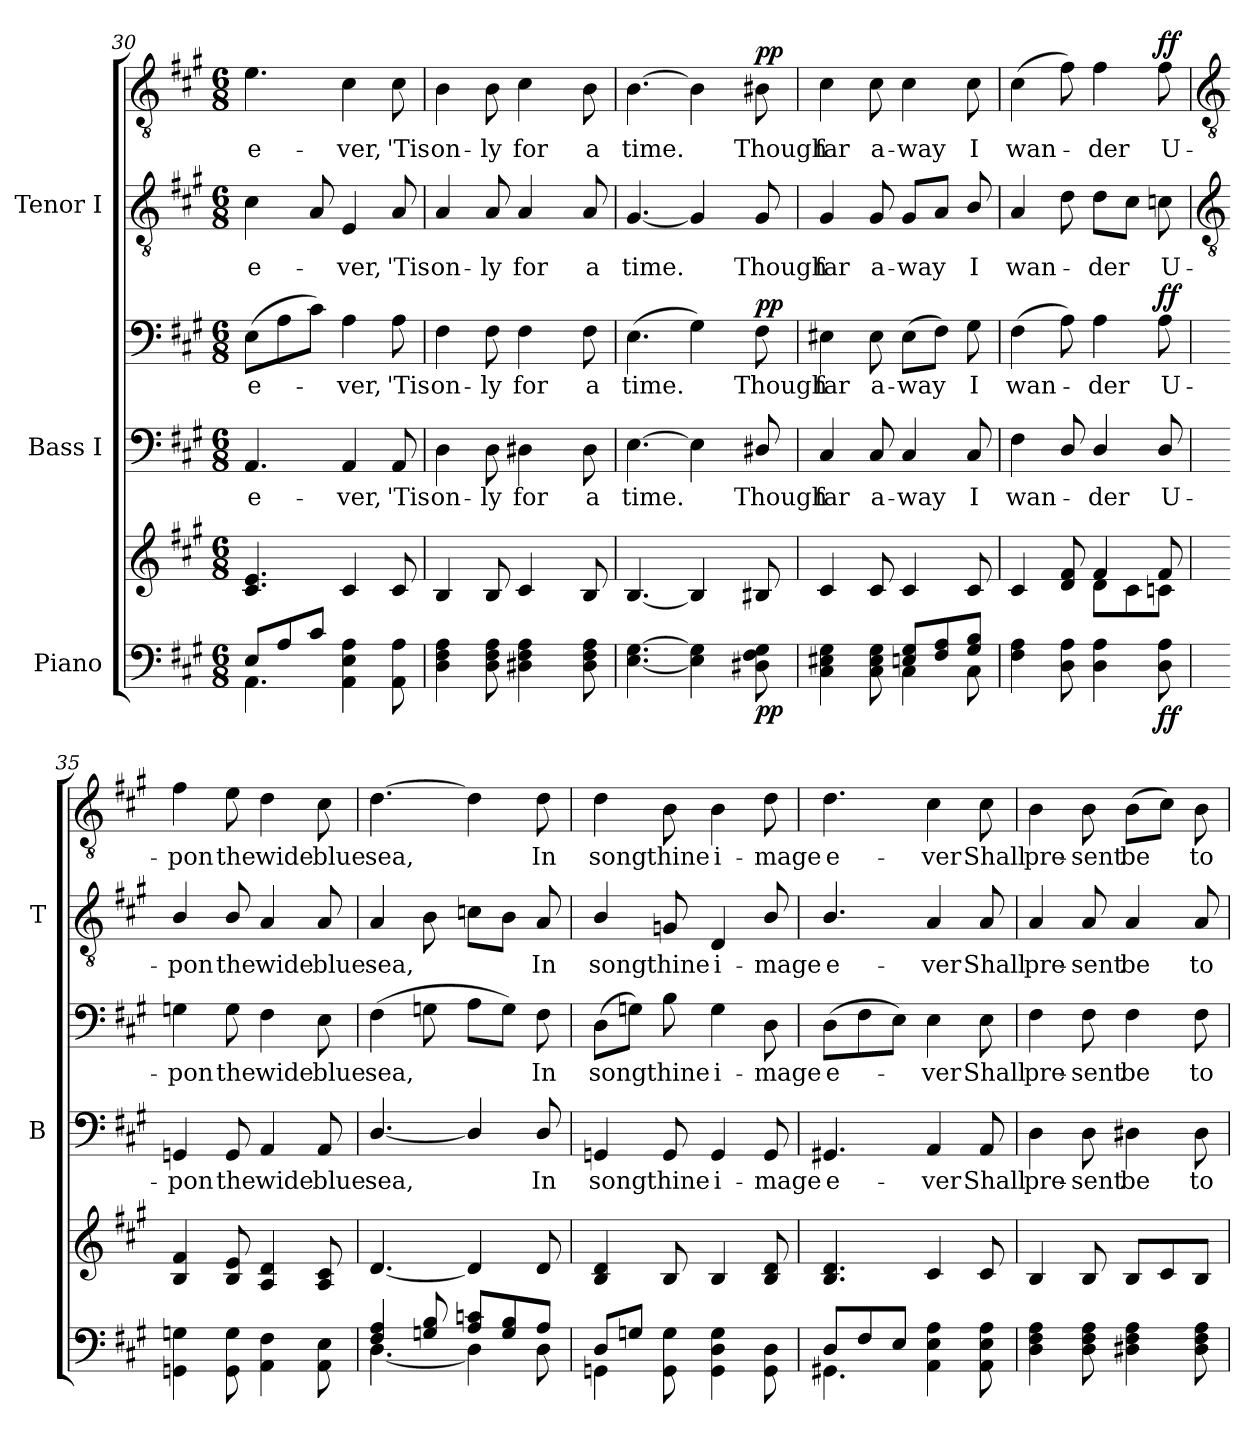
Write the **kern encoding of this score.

**kern	**kern	**dynam	**kern	**text	**kern	**text	**dynam	**kern	**text	**kern	**text	**dynam
*part3	*part3	*part3	*part2	*part2	*part2	*part2	*part2	*part1	*part1	*part1	*part1	*part1
*staff6	*staff5	*staff5/6	*staff4	*staff4	*staff3	*staff3	*staff3/4	*staff2	*staff2	*staff1	*staff1	*staff1/2
*I"Piano	*	*	*I"Bass I	*	*	*	*	*I"Tenor I	*	*	*	*
*	*	*	*I'B	*	*	*	*	*I'T	*	*	*	*
!!LO:LB:g=z
*clefF4	*clefG2	*	*clefF4	*	*clefF4	*	*	*clefGv2	*	*clefGv2	*	*
*k[f#c#g#]	*k[f#c#g#]	*	*k[f#c#g#]	*	*k[f#c#g#]	*	*	*k[f#c#g#]	*	*k[f#c#g#]	*	*
*A:	*A:	*	*A:	*	*A:	*	*	*A:	*	*A:	*	*
*M6/8	*M6/8	*	*M6/8	*	*M6/8	*	*	*M6/8	*	*M6/8	*	*
=30	=30	=30	=30	=30	=30	=30	=30	=30	=30	=30	=30	=30
*^	*	*	*	*	*	*	*	*	*	*	*	*
!	!	!	!	!	!LO:LY:b	!	!LO:LY:b	!	!	!LO:LY:b	!	!LO:LY:b	!
8E/L	4.AA\	4.c# 4.e	.	4.AA	e-	(>8EL	e-	.	4c#	e-	4.e	e-	.
8A/	.	.	.	.	.	8A	.	.	.	.	.	.	.
8c#/J	.	.	.	.	.	8c#J)	.	.	8A	.	.	.	.
!	!	!	!	!	!LO:LY:b	!	!LO:LY:b	!	!	!LO:LY:b	!	!LO:LY:b	!
4.ryy	4AA\ 4E\ 4A\	4c#	.	4AA	-ver,	4A	ver,	.	4E	ver,	4c#	-ver,	.
!	!	!	!	!	!LO:LY:b	!	!LO:LY:b	!	!	!LO:LY:b	!	!LO:LY:b	!
.	8AA\ 8A\	8c#	.	8AA	'Tis	8A	'Tis	.	8A	'Tis	8c#	'Tis	.
=31	=31	=31	=31	=31	=31	=31	=31	=31	=31	=31	=31	=31	=31
!	!	!	!	!	!LO:LY:b	!	!LO:LY:b	!	!	!LO:LY:b	!	!LO:LY:b	!
2ryy	4D\ 4F#\ 4A\	4B	.	4D	on-	4F#	on-	.	4A	on-	4B	on-	.
!	!	!	!	!	!LO:LY:b	!	!LO:LY:b	!	!	!LO:LY:b	!	!LO:LY:b	!
.	8D\ 8F#\ 8A\	8B	.	8D	-ly	8F#	-ly	.	8A	-ly	8B	-ly	.
!	!	!	!	!	!LO:LY:b	!	!LO:LY:b	!	!	!LO:LY:b	!	!LO:LY:b	!
.	4D#X\ 4F#\ 4A\	4c#	.	4D#X	for	4F#	for	.	4A	for	4c#	for	.
8ryy	.	.	.	.	.	.	.	.	.	.	.	.	.
!	!	!	!	!	!LO:LY:b	!	!LO:LY:b	!	!	!LO:LY:b	!	!LO:LY:b	!
8ryy	8D#\ 8F#\ 8A\	8B	.	8D#	a	8F#	a	.	8A	a	8B	a	.
=32	=32	=32	=32	=32	=32	=32	=32	=32	=32	=32	=32	=32	=32
!	!	!	!	!	!LO:LY:b	!	!LO:LY:b	!	!	!LO:LY:b	!	!LO:LY:b	!
2ryy	[4.E\ [4.G#\	[4.B	.	[4.E	time.	(>4.E	time.	.	[4.G#	time.	[4.B	time.	.
.	4E\] 4G#\]	4B]	.	4E]	.	4G#)	.	.	4G#]	.	4B]	.	.
8ryy	.	.	.	.	.	.	.	.	.	.	.	.	.
!	!	!	!LO:DY:b=2	!	!LO:LY:b	!	!LO:LY:b	!	!	!LO:LY:b	!	!LO:LY:b	!
!	!	!	!LO:DY:n=1:b	!	!	!	!	!LO:DY:b=2	!	!	!	!	!
!	!	!	!	!	!	!	!	!LO:DY:n=1:b	!	!	!	!	!LO:DY:b=2
!	!	!	!	!	!	!	!	!	!	!	!	!	!LO:DY:n=1:b
8ryy	8D#X\ 8F#\ 8G#\	8B#X	p p	8D#X/	Though	8F#	Though	p p	8G#	Though	8B#X	Though	p p
=33	=33	=33	=33	=33	=33	=33	=33	=33	=33	=33	=33	=33	=33
!	!	!	!	!	!LO:LY:b	!	!LO:LY:b	!	!	!LO:LY:b	!	!LO:LY:b	!
4.ryy	4C#\ 4E#X\ 4G#\	4c#	.	4C#	far	4E#X	far	.	4G#	far	4c#	far	.
!	!	!	!	!	!LO:LY:b	!	!LO:LY:b	!	!	!LO:LY:b	!	!LO:LY:b	!
.	8C#\ 8E#\ 8G#\	8c#	.	8C#	a-	8E#	a-	.	8G#	a-	8c#	a-	.
!	!	!	!	!	!LO:LY:b	!	!LO:LY:b	!	!	!LO:LY:b	!	!LO:LY:b	!
8E/ 8G#/L	4C#\	4c#	.	4C#	-way	(>8E#L	-way	.	8G#L	-way	4c#	-way	.
8F#/ 8A/	.	.	.	.	.	8F#J)	.	.	8AJ	.	.	.	.
!	!	!	!	!	!LO:LY:b	!	!LO:LY:b	!	!	!LO:LY:b	!	!LO:LY:b	!
8G#/ 8B/J	8C#\	8c#	.	8C#	I	8G#\	I	.	8B/	I	8c#	I	.
=34	=34	=34	=34	=34	=34	=34	=34	=34	=34	=34	=34	=34	=34
*	*	*^	*	*	*	*	*	*	*	*	*	*	*
!	!	!	!	!	!	!LO:LY:b	!	!LO:LY:b	!	!	!LO:LY:b	!	!LO:LY:b	!
4.ryy	4F#\ 4A\	4c#	4.ryy	.	4F#	-wan-	(>4F#	wan-	.	4A	-wan-	(>4c#	wan-	.
.	8D\ 8A\	8d 8f#	.	.	8D/	.	8A)	.	.	8d	.	8f#)	.	.
!	!	!	!	!	!	!LO:LY:b	!	!LO:LY:b	!	!	!LO:LY:b	!	!LO:LY:b	!
4.ryy	4D\ 4A\	4f#	8d\L	.	4D/	der	4A	der	.	8dL	der	4f#	der	.
.	.	.	8c#\	.	.	.	.	.	.	8c#J	.	.	.	.
!	!	!	!	!LO:DY:b=2	!	!LO:LY:b	!	!LO:LY:b	!	!	!LO:LY:b	!	!LO:LY:b	!
!	!	!	!	!LO:DY:n=1:b	!	!	!	!	!LO:DY:b=2	!	!	!	!	!
!	!	!	!	!	!	!	!	!	!LO:DY:n=1:b	!	!	!	!	!LO:DY:b=2
!	!	!	!	!	!	!	!	!	!	!	!	!	!	!LO:DY:n=1:b
.	8D\ 8A\	8f#	8cn\J	f f	8D/	U-	8A	U-	f f	8cn	U-	8f#	U-	f f
*	*	*v	*v	*	*	*	*	*	*	*	*	*	*	*
!!LO:LB:g=z
=35	=35	=35	=35	=35	=35	=35	=35	=35	=35	=35	=35	=35	=35
*	*	*	*	*	*	*	*	*	*clefGv2	*	*clefGv2	*	*
*	*	*^	*	*	*	*	*	*	*	*	*	*	*
!	!	!	!	!	!	!LO:LY:b	!	!LO:LY:b	!	!	!LO:LY:b	!	!LO:LY:b	!
*	*	*v	*v	*	*	*	*	*	*	*	*	*	*	*
2.ryy	4GGn\ 4Gn\	4B 4f#	.	4GGn	pon	4Gn\	-pon	.	4B/	pon	4f#	-pon	.
!	!	!	!	!	!LO:LY:b	!	!LO:LY:b	!	!	!LO:LY:b	!	!LO:LY:b	!
.	8GG\ 8G\	8B 8e	.	8GG	the	8G\	the	.	8B/	the	8e	the	.
!	!	!	!	!	!LO:LY:b	!	!LO:LY:b	!	!	!LO:LY:b	!	!LO:LY:b	!
.	4AA\ 4F#\	4A 4d	.	4AA	wide	4F#	wide	.	4A	wide	4d	wide	.
!	!	!	!	!	!LO:LY:b	!	!LO:LY:b	!	!	!LO:LY:b	!	!LO:LY:b	!
.	8AA\ 8E\	8A 8c#	.	8AA	blue	8E	blue	.	8A	blue	8c#	blue	.
=36	=36	=36	=36	=36	=36	=36	=36	=36	=36	=36	=36	=36	=36
!	!	!	!	!	!LO:LY:b	!	!LO:LY:b	!	!	!LO:LY:b	!	!LO:LY:b	!
4F#/ 4A/	[4.D\	[4.d	.	[4.D/	sea,	(>4F#	sea,	.	4A	sea,	[4.d	sea,	.
8Gn/ 8B/	.	.	.	.	.	8Gn	.	.	8B	.	.	.	.
8A/ 8cn/L	4D\]	4d]	.	4D/]	.	8AL	.	.	8cnL	.	4d]	.	.
8G/ 8B/	.	.	.	.	.	8GJ)	.	.	8BJ	.	.	.	.
!	!	!	!	!	!LO:LY:b	!	!LO:LY:b	!	!	!LO:LY:b	!	!LO:LY:b	!
8A/J	8D\	8d	.	8D/	In	8F#	In	.	8A	In	8d	In	.
=37	=37	=37	=37	=37	=37	=37	=37	=37	=37	=37	=37	=37	=37
!	!	!	!	!	!LO:LY:b	!	!LO:LY:b	!	!	!LO:LY:b	!	!LO:LY:b	!
8D/L	4GGn\	4B 4d	.	4GGn/	song	(>8DL	song	.	4B/	song	4d	song	.
8Gn/J	.	.	.	.	.	8GnJ)	.	.	.	.	.	.	.
!	!	!	!	!	!LO:LY:b	!	!LO:LY:b	!	!	!LO:LY:b	!	!LO:LY:b	!
2ryy	8GG\ 8G\	8B	.	8GG	thine	8B	thine	.	8Gn	thine	8B	thine	.
!	!	!	!	!	!LO:LY:b	!	!LO:LY:b	!	!	!LO:LY:b	!	!LO:LY:b	!
.	4GG\ 4D\ 4G\	4B	.	4GG	i-	4G	i-	.	4D	i-	4B	i-	.
!	!	!	!	!	!LO:LY:b	!	!LO:LY:b	!	!	!LO:LY:b	!	!LO:LY:b	!
.	8GG\ 8D\	8B 8d	.	8GG/	-mage	8D	-mage	.	8B/	-mage	8d	-mage	.
=38	=38	=38	=38	=38	=38	=38	=38	=38	=38	=38	=38	=38	=38
!	!	!	!	!	!LO:LY:b	!	!LO:LY:b	!	!	!LO:LY:b	!	!LO:LY:b	!
8D/L	4.GG#X\	4.B 4.d	.	4.GG#X/	e-	(>8DL	e-	.	4.B/	e-	4.d	e-	.
8F#/	.	.	.	.	.	8F#	.	.	.	.	.	.	.
8E/J	.	.	.	.	.	8EJ)	.	.	.	.	.	.	.
!	!	!	!	!	!LO:LY:b	!	!LO:LY:b	!	!	!LO:LY:b	!	!LO:LY:b	!
4.ryy	4AA\ 4E\ 4A\	4c#	.	4AA	-ver	4E	ver	.	4A	-ver	4c#	-ver	.
!	!	!	!	!	!LO:LY:b	!	!LO:LY:b	!	!	!LO:LY:b	!	!LO:LY:b	!
.	8AA\ 8E\ 8A\	8c#	.	8AA	Shall	8E	Shall	.	8A	Shall	8c#	Shall	.
=39	=39	=39	=39	=39	=39	=39	=39	=39	=39	=39	=39	=39	=39
!	!	!	!	!	!LO:LY:b	!	!LO:LY:b	!	!	!LO:LY:b	!	!LO:LY:b	!
2ryy	4D\ 4F#\ 4A\	4B	.	4D\	pre-	4F#	pre-	.	4A/	pre-	4B	pre-	.
!	!	!	!	!	!LO:LY:b	!	!LO:LY:b	!	!	!LO:LY:b	!	!LO:LY:b	!
.	8D\ 8F#\ 8A\	8B	.	8D	-sent	8F#	-sent	.	8A	-sent	8B	-sent	.
!	!	!	!	!	!LO:LY:b	!	!LO:LY:b	!	!	!LO:LY:b	!	!LO:LY:b	!
.	4D#X\ 4F#\ 4A\	8BL	.	4D#X	be	4F#	be	.	4A	be	(>8BL	be	.
8ryy	.	8c#	.	.	.	.	.	.	.	.	8c#J)	.	.
!	!	!	!	!	!LO:LY:b	!	!LO:LY:b	!	!	!LO:LY:b	!	!LO:LY:b	!
8ryy	8D#\ 8F#\ 8A\	8BJ	.	8D#	to	8F#	to	.	8A	to	8B	to	.
*v	*v	*	*	*	*	*	*	*	*	*	*	*	*
=	=	=	=	=	=	=	=	=	=	=	=	=
*-	*-	*-	*-	*-	*-	*-	*-	*-	*-	*-	*-	*-
